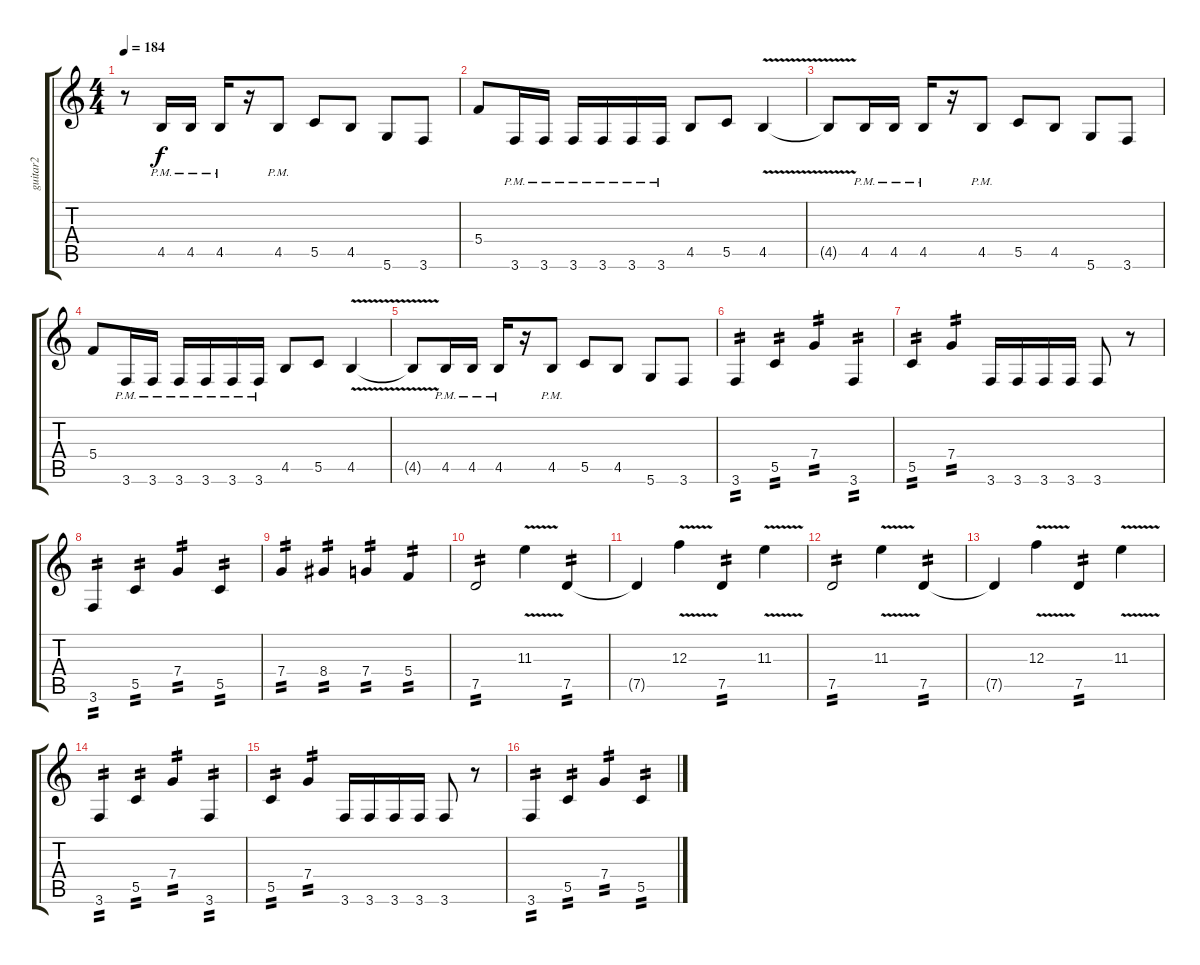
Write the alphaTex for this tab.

\track ("guitar2" "guitar2") {instrument distortionguitar}
\staff {score tabs}
\tuning (D4 A3 F3 C3 G2 D2) {hide}
\ts (4 4)
\tempo 184
\clef g2
\ks c
r.8{dy f} 4.5{pm}.16 4.5{pm}.16 4.5{pm}.16 r.16 4.5{pm}.8 5.5.8 4.5.8 5.6.8 3.6.8 |
5.4.8 3.6{pm}.16 3.6{pm}.16 3.6{pm}.16 3.6{pm}.16 3.6{pm}.16 3.6{pm}.16 4.5.8 5.5.8 4.5{v}.4 |
4.5{t}.8 4.5{pm}.16 4.5{pm}.16 4.5{pm}.16 r.16 4.5{pm}.8 5.5.8 4.5.8 5.6.8 3.6.8 |
5.4.8 3.6{pm}.16 3.6{pm}.16 3.6{pm}.16 3.6{pm}.16 3.6{pm}.16 3.6{pm}.16 4.5.8 5.5.8 4.5{v}.4 |
4.5{t}.8 4.5{pm}.16 4.5{pm}.16 4.5{pm}.16 r.16 4.5{pm}.8 5.5.8 4.5.8 5.6.8 3.6.8 |
3.6.4{tp 2} 5.5.4{tp 2} 7.4.4{tp 2} 3.6.4{tp 2} |
5.5.4{tp 2} 7.4.4{tp 2} 3.6.16 3.6.16 3.6.16 3.6.16 3.6.8 r.8 |
3.6.4{tp 2} 5.5.4{tp 2} 7.4.4{tp 2} 5.5.4{tp 2} |
7.4.4{tp 2} 8.4.4{tp 2} 7.4.4{tp 2} 5.4.4{tp 2} |
7.5.2{tp 2} 11.3{v}.4 7.5.4{tp 2} |
7.5{t}.4 12.3{v}.4 7.5.4{tp 2} 11.3{v}.4 |
7.5.2{tp 2} 11.3{v}.4 7.5.4{tp 2} |
7.5{t}.4 12.3{v}.4 7.5.4{tp 2} 11.3{v}.4 |
3.6.4{tp 2} 5.5.4{tp 2} 7.4.4{tp 2} 3.6.4{tp 2} |
5.5.4{tp 2} 7.4.4{tp 2} 3.6.16 3.6.16 3.6.16 3.6.16 3.6.8 r.8 |
3.6.4{tp 2} 5.5.4{tp 2} 7.4.4{tp 2} 5.5.4{tp 2}
